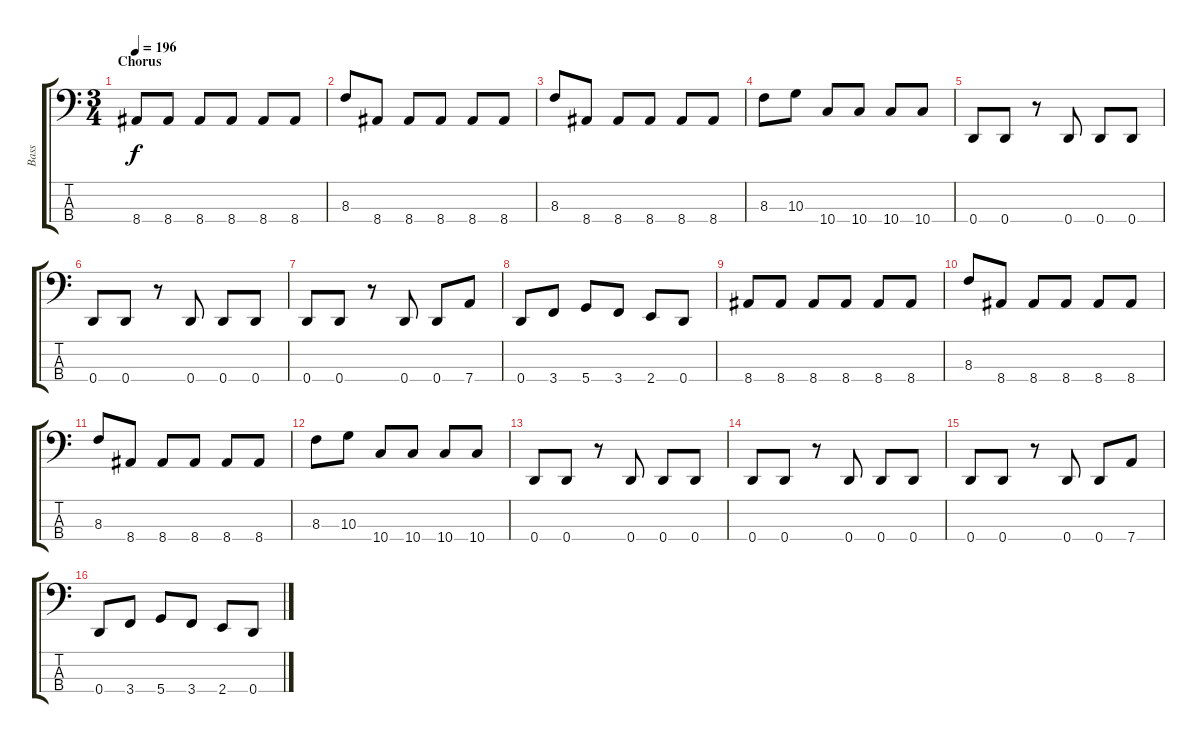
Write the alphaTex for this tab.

\track ("Bass" "Bass") {instrument electricbassfinger}
\staff {score tabs}
\tuning (G2 D2 A1 D1) {hide}
\ts (3 4)
\section ("" "Chorus")
\tempo 196
\clef f4
\ks c
8.4.8{dy f} 8.4.8 8.4.8 8.4.8 8.4.8 8.4.8 |
8.3.8 8.4.8 8.4.8 8.4.8 8.4.8 8.4.8 |
8.3.8 8.4.8 8.4.8 8.4.8 8.4.8 8.4.8 |
8.3.8 10.3.8 10.4.8 10.4.8 10.4.8 10.4.8 |
0.4.8 0.4.8 r.8 0.4.8 0.4.8 0.4.8 |
0.4.8 0.4.8 r.8 0.4.8 0.4.8 0.4.8 |
0.4.8 0.4.8 r.8 0.4.8 0.4.8 7.4.8 |
0.4.8 3.4.8 5.4.8 3.4.8 2.4.8 0.4.8 |
8.4.8 8.4.8 8.4.8 8.4.8 8.4.8 8.4.8 |
8.3.8 8.4.8 8.4.8 8.4.8 8.4.8 8.4.8 |
8.3.8 8.4.8 8.4.8 8.4.8 8.4.8 8.4.8 |
8.3.8 10.3.8 10.4.8 10.4.8 10.4.8 10.4.8 |
0.4.8 0.4.8 r.8 0.4.8 0.4.8 0.4.8 |
0.4.8 0.4.8 r.8 0.4.8 0.4.8 0.4.8 |
0.4.8 0.4.8 r.8 0.4.8 0.4.8 7.4.8 |
0.4.8 3.4.8 5.4.8 3.4.8 2.4.8 0.4.8
